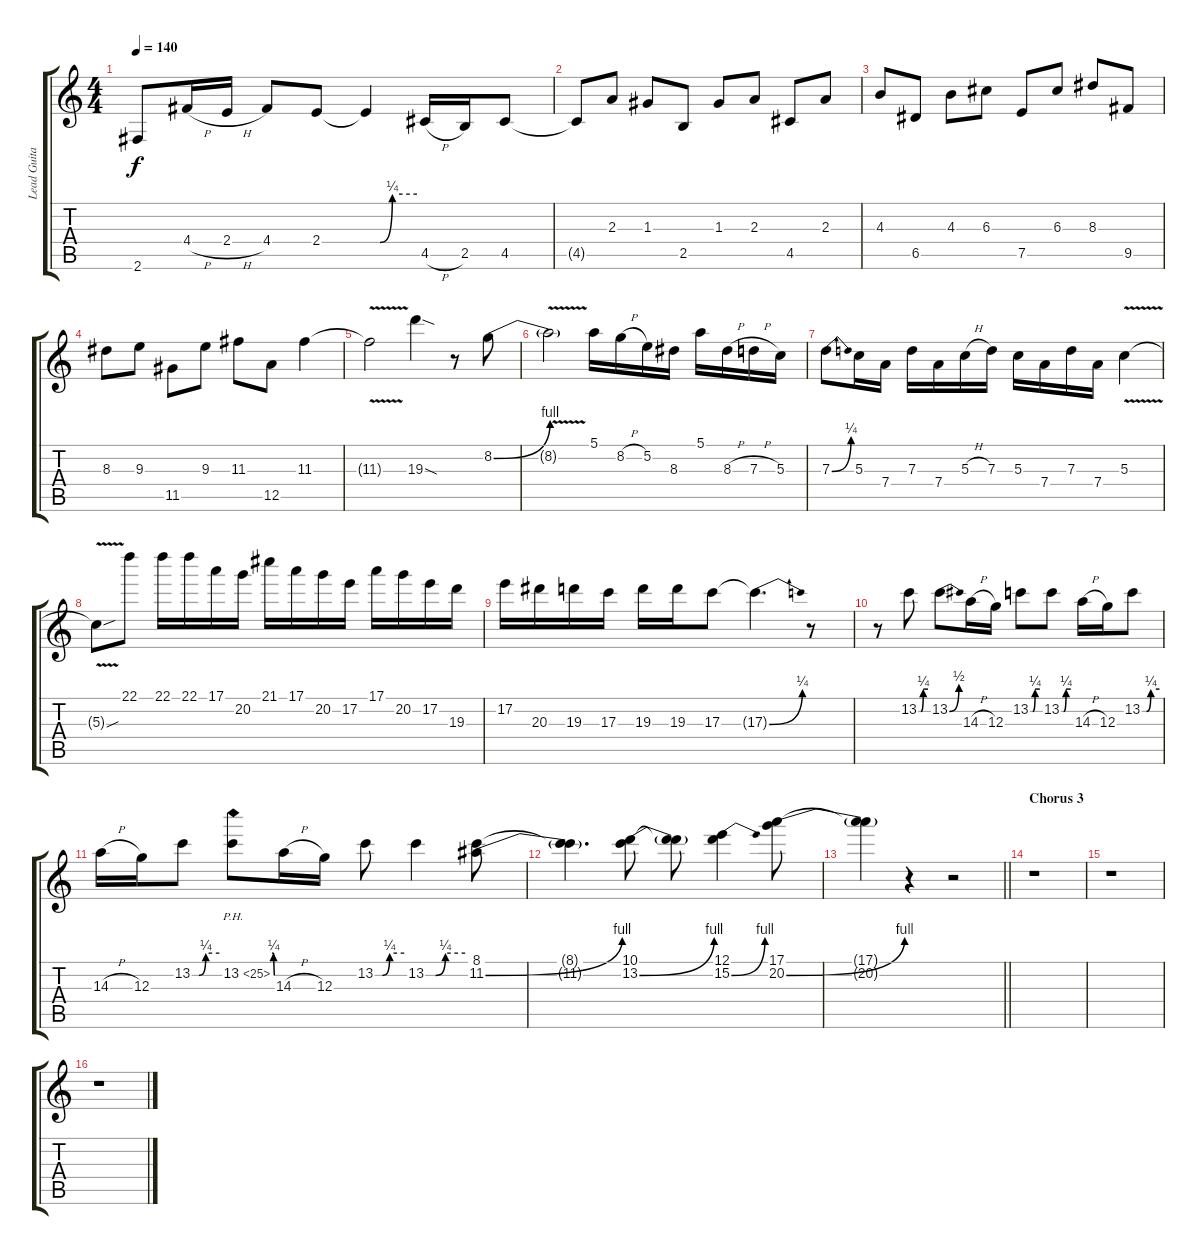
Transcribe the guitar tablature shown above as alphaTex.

\track ("Lead Guitar" "Lead Guita") {instrument overdrivenguitar}
\staff {score tabs}
\tuning (E4 B3 G3 D3 A2 E2) {hide}
\ts (4 4)
\tempo 140
\clef g2
\ks c
2.6{t}.8{dy f} 4.4{h}.16 2.4{h}.16 4.4.8 2.4.8 2.4{be (custom 0 0 15 0 30 1 60 1) t}.4 4.5{h}.16 2.5.16 4.5.8 |
4.5{t}.8 2.3.8 1.3.8 2.5.8 1.3.8 2.3.8 4.5.8 2.3.8 |
4.3.8 6.5.8 4.3.8 6.3.8 7.5.8 6.3.8 8.3.8 9.5.8 |
8.3.8 9.3.8 11.5.8 9.3.8 11.3.8 12.5.8 11.3.4 |
11.3{v t}.2 19.3{sod}.4 r.8 8.2{be (bend 0 0 60 4)}.8 |
8.2{v t}.2 5.1.16 8.2{h}.16 5.2.16 8.3.16 5.1.16 8.3{h}.16 7.3{h}.16 5.3.16 |
7.3{be (bend 0 0 60 1)}.8 5.3.16 7.4.16 7.3.16 7.4.16 5.3{h}.16 7.3.16 5.3.16 7.4.16 7.3.16 7.4.16 5.3{v}.4 |
5.3{sou t}.8 22.1.8 22.1.16 22.1.16 17.1.16 20.2.16 21.1.16 17.1.16 20.2.16 17.2.16 17.1.16 20.2.16 17.2.16 19.3.16 |
17.2.16 20.3.16 19.3.16 17.3.16 19.3.16 19.3.16 17.3.8 17.3{be (bend 0 0 60 1) t}.4{d} r.8 |
r.8 13.2{be (custom 0 0 15 0 30 1 60 1)}.8 13.2{be (bend 0 0 60 2)}.8 14.3{h}.16 12.3.16 13.2{be (custom 0 0 15 0 30 1 60 1)}.8 13.2{be (custom 0 0 15 0 30 1 60 1)}.8 14.3{h}.16 12.3.16 13.2{be (custom 0 0 15 0 30 1 60 1)}.8 |
14.3{h}.16 12.3.16 13.2{be (custom 0 0 15 0 30 1 60 1)}.8 13.2{be (custom 0 0 15 0 30 1 60 1) ph 12}.8 14.3{h}.16 12.3.16 13.2{be (custom 0 0 15 0 30 1 60 1)}.8 13.2{be (custom 0 0 15 0 30 1 60 1)}.4 (8.1 11.2{be (bend 0 0 60 4)}).8 |
(8.1{t} 11.2{t}).4{d} (10.1 13.2{be (bend 0 0 60 4)}).8 (10.1{t} 13.2{t}).8 (12.1 15.2{be (bend 0 0 60 4)}).4 (17.1 20.2{be (bend 0 0 60 4)}).8 |
\barLineRight lightlight
(17.1{t} 20.2{t}).4 r.4 r.2 |
\section ("" "Chorus 3")
r.1 |
r.1 |
r.1
